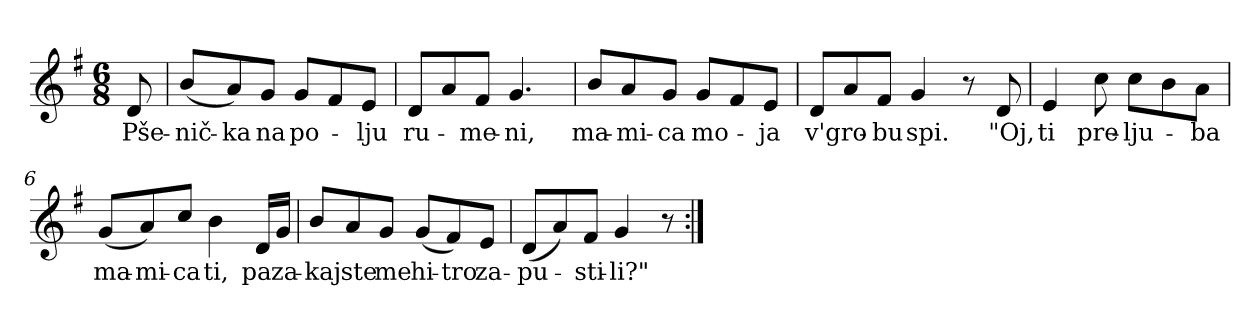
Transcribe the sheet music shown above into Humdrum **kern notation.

**kern	**text
*part1	*part1
*staff1	*staff1
*clefG2	*
*k[f#]	*
*G:	*
*M6/8	*
*MM84	*
=	=
8d/	Pše-
=1	=1
(<8b/L	-nič-
8a/)	-ka
8g/J	na
8g/L	po-
8f#/	.
8e/J	-lju
=2	=2
8d/L	ru-
8a/	.
8f#/J	-me-
4.g/	-ni,
=3	=3
8b/L	ma-
8a/	-mi-
8g/J	-ca
8g/L	mo-
8f#/	.
8e/J	-ja
=4	=4
8d/L	v'gro-
8a/	.
8f#/J	-bu
4g/	spi.
8r	.
8d/	"Oj,
!!LO:LB:g=z
=5	=5
4e/	ti
8cc\	pre-
8cc\L	-lju-
8b\	.
8a\J	-ba
=6	=6
(<8g/L	ma-
8a/)	-mi-
8cc/J	-ca
4b\	ti,
16d/LL	pa
16g/JJ	za-
=7	=7
8b/L	-kaj
8a/	ste
8g/J	me
(<8g/L	hi-
8f#/)	-tro
8e/J	za-
=8	=8
(<8d/L	-pu-
8a/)	.
8f#/J	-sti-
4g/	-li?"
8r	.
=:|!	=:|!
*-	*-
